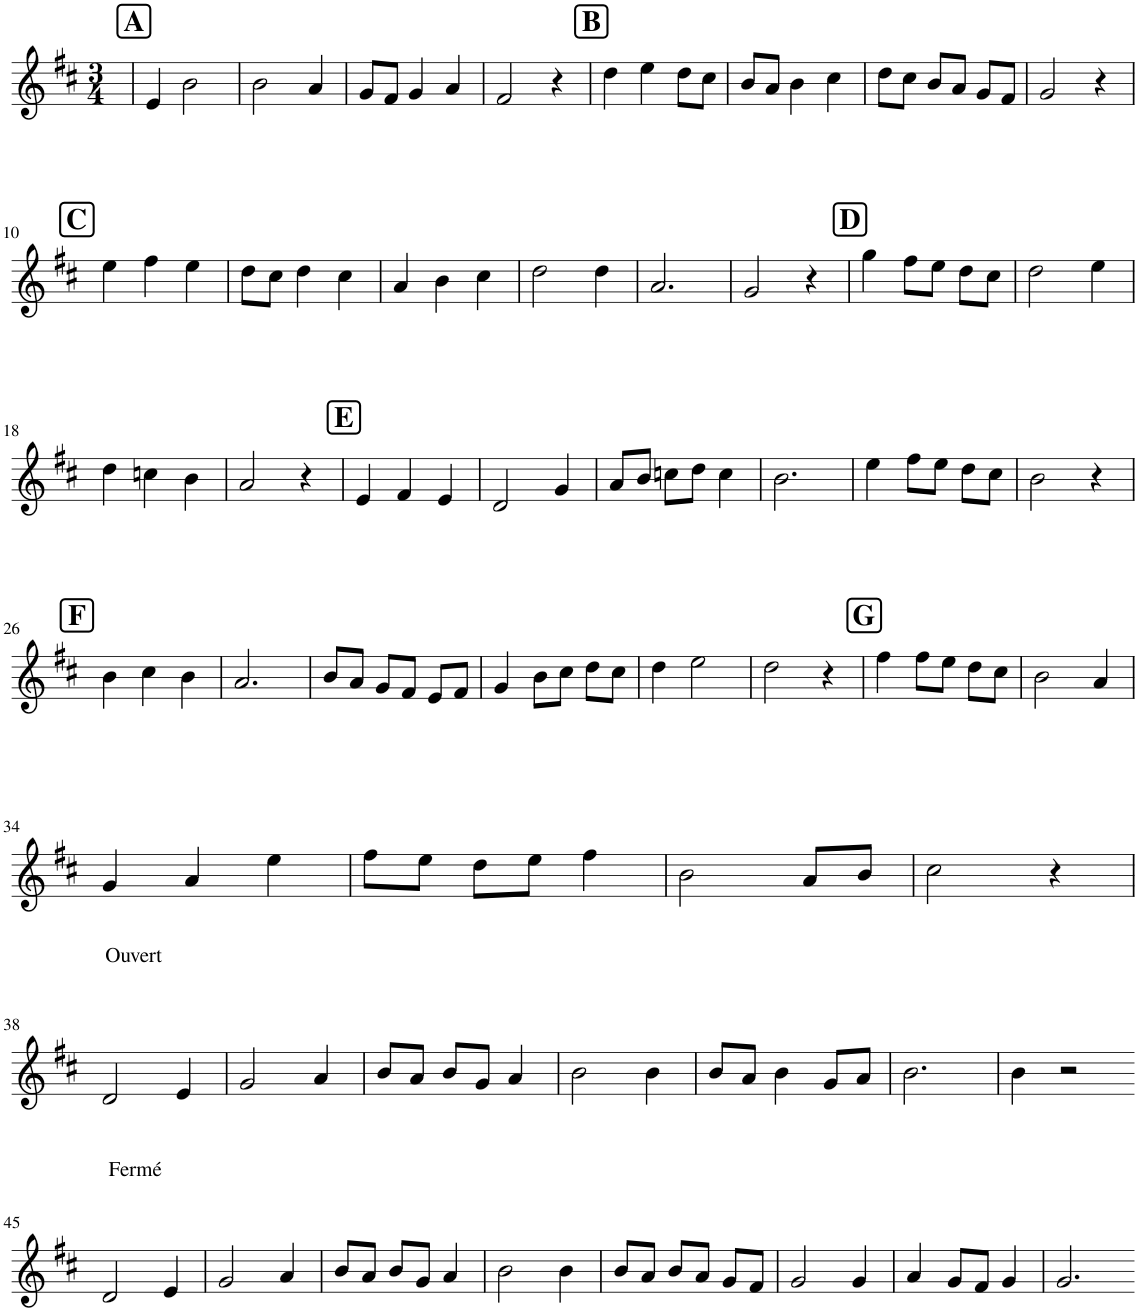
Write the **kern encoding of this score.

**kern
*part1
*staff1
*I"Harpe
*I'Hrp.
*clefG2
*k[f#c#]
*M3/4
=1
64ryy
!!LO:REH:place=s1:a:B:cj:fs=14:t=A
=2
4e/
2b\
=3
2b\
4a/
=4
8g/L
8f#/J
4g/
4a/
=5
2f#/
4r
!!LO:REH:place=s1:a:B:cj:fs=14:t=B
=6
4dd\
4ee\
8dd\L
8cc#\J
=7
8b/L
8a/J
4b\
4cc#\
=8
8dd\L
8cc#\J
8b/L
8a/J
8g/L
8f#/J
=9
2g/
4r
!!LO:LB:g=z
!!LO:REH:place=s1:a:B:cj:fs=14:t=C
=10
4ee\
4ff#\
4ee\
=11
8dd\L
8cc#\J
4dd\
4cc#\
=12
4a/
4b\
4cc#\
=13
2dd\
4dd\
=14
2.a/
=15
2g/
4r
!!LO:REH:place=s1:a:B:cj:fs=14:t=D
=16
4gg\
8ff#\L
8ee\J
8dd\L
8cc#\J
=17
2dd\
4ee\
!!LO:LB:g=z
=18
4dd\
4ccn\
4b\
=19
2a/
4r
!!LO:REH:place=s1:a:B:cj:fs=14:t=E
=20
4e/
4f#/
4e/
=21
2d/
4g/
=22
8a/L
8b/J
8ccn\L
8dd\J
4cc\
=23
2.b\
=24
4ee\
8ff#\L
8ee\J
8dd\L
8cc#\J
=25
2b\
4r
!!LO:LB:g=z
!!LO:REH:place=s1:a:B:cj:fs=14:t=F
=26
4b\
4cc#\
4b\
=27
2.a/
=28
8b/L
8a/J
8g/L
8f#/J
8e/L
8f#/J
=29
4g/
8b\L
8cc#\J
8dd\L
8cc#\J
=30
4dd\
2ee\
=31
2dd\
4r
!!LO:REH:place=s1:a:B:cj:fs=14:t=G
=32
4ff#\
8ff#\L
8ee\J
8dd\L
8cc#\J
=33
2b\
4a/
!!LO:LB:g=z
=34
4g/
4a/
4ee\
=35
8ff#\L
8ee\J
8dd\L
8ee\J
4ff#\
=36
2b\
8a/L
8b/J
=37
2cc#\
4r
!!LO:LB:g=z
=38
!LO:TX:a:t=Ouvert
2d/
4e/
=39
2g/
4a/
=40
8b/L
8a/J
8b/L
8g/J
4a/
=41
2b\
4b\
=42
8b/L
8a/J
4b\
8g/L
8a/J
=43
2.b\
=44
4b\
2r
!!LO:LB:g=z
=45:|!
!LO:TX:a:t=Fermé
2d/
4e/
=46
2g/
4a/
=47
8b/L
8a/J
8b/L
8g/J
4a/
=48
2b\
4b\
=49
8b/L
8a/J
8b/L
8a/J
8g/L
8f#/J
=50
2g/
4g/
=51
4a/
8g/L
8f#/J
4g/
=52
2.g/
=:|!
*-
